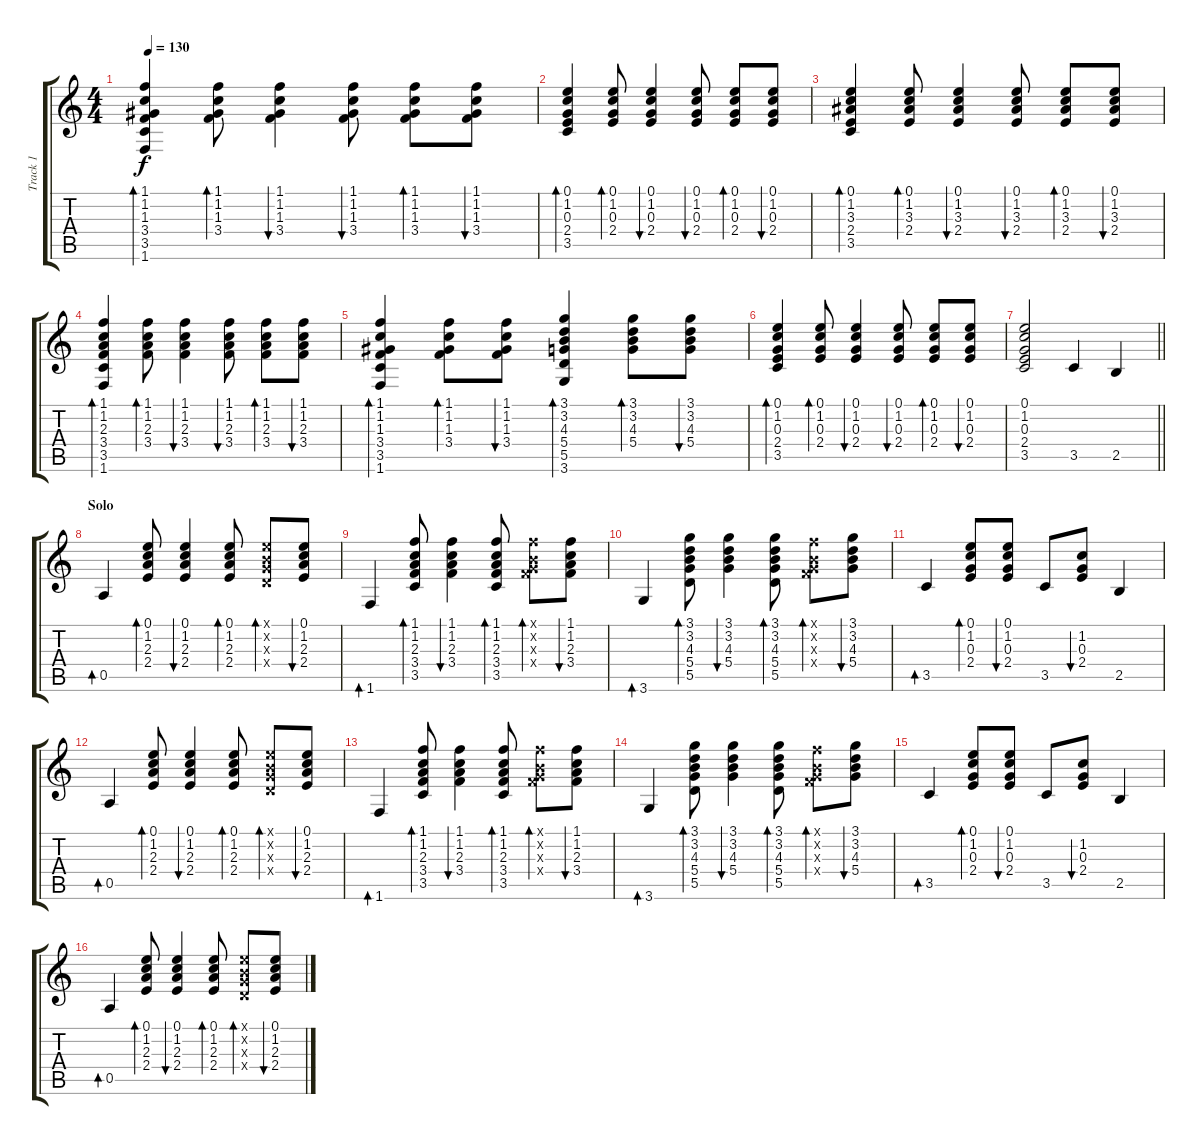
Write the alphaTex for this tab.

\track ("Track 1" "Track 1") {instrument acousticguitarsteel}
\staff {score tabs}
\tuning (E4 B3 G3 D3 A2 E2) {hide}
\ts (4 4)
\tempo 130
\clef g2
\ks c
(1.1 1.2 1.3 3.4 3.5 1.6).4{bd 60 dy f} (1.1 1.2 1.3 3.4).8{bd 60} (1.1 1.2 1.3 3.4).4{bu 60} (1.1 1.2 1.3 3.4).8{bu 60} (1.1 1.2 1.3 3.4).8{bd 60} (1.1 1.2 1.3 3.4).8{bu 60} |
(0.1 1.2 0.3 2.4 3.5).4{bd 60} (0.1 1.2 0.3 2.4).8{bd 60} (0.1 1.2 0.3 2.4).4{bu 60} (0.1 1.2 0.3 2.4).8{bu 60} (0.1 1.2 0.3 2.4).8{bd 60} (0.1 1.2 0.3 2.4).8{bu 60} |
(0.1 1.2 3.3 2.4 3.5).4{bd 60} (0.1 1.2 3.3 2.4).8{bd 60} (0.1 1.2 3.3 2.4).4{bu 60} (0.1 1.2 3.3 2.4).8{bu 60} (0.1 1.2 3.3 2.4).8{bd 60} (0.1 1.2 3.3 2.4).8{bu 60} |
(1.1 1.2 2.3 3.4 3.5 1.6).4{bd 60} (1.1 1.2 2.3 3.4).8{bd 60} (1.1 1.2 2.3 3.4).4{bu 60} (1.1 1.2 2.3 3.4).8{bu 60} (1.1 1.2 2.3 3.4).8{bd 60} (1.1 1.2 2.3 3.4).8{bu 60} |
(1.1 1.2 1.3 3.4 3.5 1.6).4{bd 60} (1.1 1.2 1.3 3.4).8{bd 60} (1.1 1.2 1.3 3.4).8{bu 60} (3.1 3.2 4.3 5.4 5.5 3.6).4{bd 60} (3.1 3.2 4.3 5.4).8{bd 60} (3.1 3.2 4.3 5.4).8{bu 60} |
(0.1 1.2 0.3 2.4 3.5).4{bd 60} (0.1 1.2 0.3 2.4).8{bd 60} (0.1 1.2 0.3 2.4).4{bu 60} (0.1 1.2 0.3 2.4).8{bu 60} (0.1 1.2 0.3 2.4).8{bd 60} (0.1 1.2 0.3 2.4).8{bu 60} |
\barLineRight lightlight
(0.1 1.2 0.3 2.4 3.5).2 3.5.4 2.5.4 |
\section ("" "Solo")
0.5.4{bd 60} (0.1 1.2 2.3 2.4).8{bd 60} (0.1 1.2 2.3 2.4).4{bu 60} (0.1 1.2 2.3 2.4).8{bd 60} (0.1{x} 0.2{x} 0.3{x} 0.4{x}).8{bd 60} (0.1 1.2 2.3 2.4).8{bu 60} |
1.6.4{bd 60} (1.1 1.2 2.3 3.4 3.5).8{bd 60} (1.1 1.2 2.3 3.4).4{bu 60} (1.1 1.2 2.3 3.4 3.5).8{bd 60} (1.1{x} 0.2{x} 0.3{x} 3.4{x}).8{bd 60} (1.1 1.2 2.3 3.4).8{bu 60} |
3.6.4{bd 60} (3.1 3.2 4.3 5.4 5.5).8{bd 60} (3.1 3.2 4.3 5.4).4{bu 60} (3.1 3.2 4.3 5.4 5.5).8{bd 60} (1.1{x} 0.2{x} 0.3{x} 3.4{x}).8{bd 60} (3.1 3.2 4.3 5.4).8{bu 60} |
3.5.4{bd 60} (0.1 1.2 0.3 2.4).8{bd 60} (0.1 1.2 0.3 2.4).8{bu 60} 3.5.8 (1.2 0.3 2.4).8{bu 60} 2.5.4 |
0.5.4{bd 60} (0.1 1.2 2.3 2.4).8{bd 60} (0.1 1.2 2.3 2.4).4{bu 60} (0.1 1.2 2.3 2.4).8{bd 60} (0.1{x} 0.2{x} 0.3{x} 0.4{x}).8{bd 60} (0.1 1.2 2.3 2.4).8{bu 60} |
1.6.4{bd 60} (1.1 1.2 2.3 3.4 3.5).8{bd 60} (1.1 1.2 2.3 3.4).4{bu 60} (1.1 1.2 2.3 3.4 3.5).8{bd 60} (1.1{x} 0.2{x} 0.3{x} 3.4{x}).8{bd 60} (1.1 1.2 2.3 3.4).8{bu 60} |
3.6.4{bd 60} (3.1 3.2 4.3 5.4 5.5).8{bd 60} (3.1 3.2 4.3 5.4).4{bu 60} (3.1 3.2 4.3 5.4 5.5).8{bd 60} (1.1{x} 0.2{x} 0.3{x} 3.4{x}).8{bd 60} (3.1 3.2 4.3 5.4).8{bu 60} |
3.5.4{bd 60} (0.1 1.2 0.3 2.4).8{bd 60} (0.1 1.2 0.3 2.4).8{bu 60} 3.5.8 (1.2 0.3 2.4).8{bu 60} 2.5.4 |
0.5.4{bd 60} (0.1 1.2 2.3 2.4).8{bd 60} (0.1 1.2 2.3 2.4).4{bu 60} (0.1 1.2 2.3 2.4).8{bd 60} (0.1{x} 0.2{x} 0.3{x} 0.4{x}).8{bd 60} (0.1 1.2 2.3 2.4).8{bu 60}
